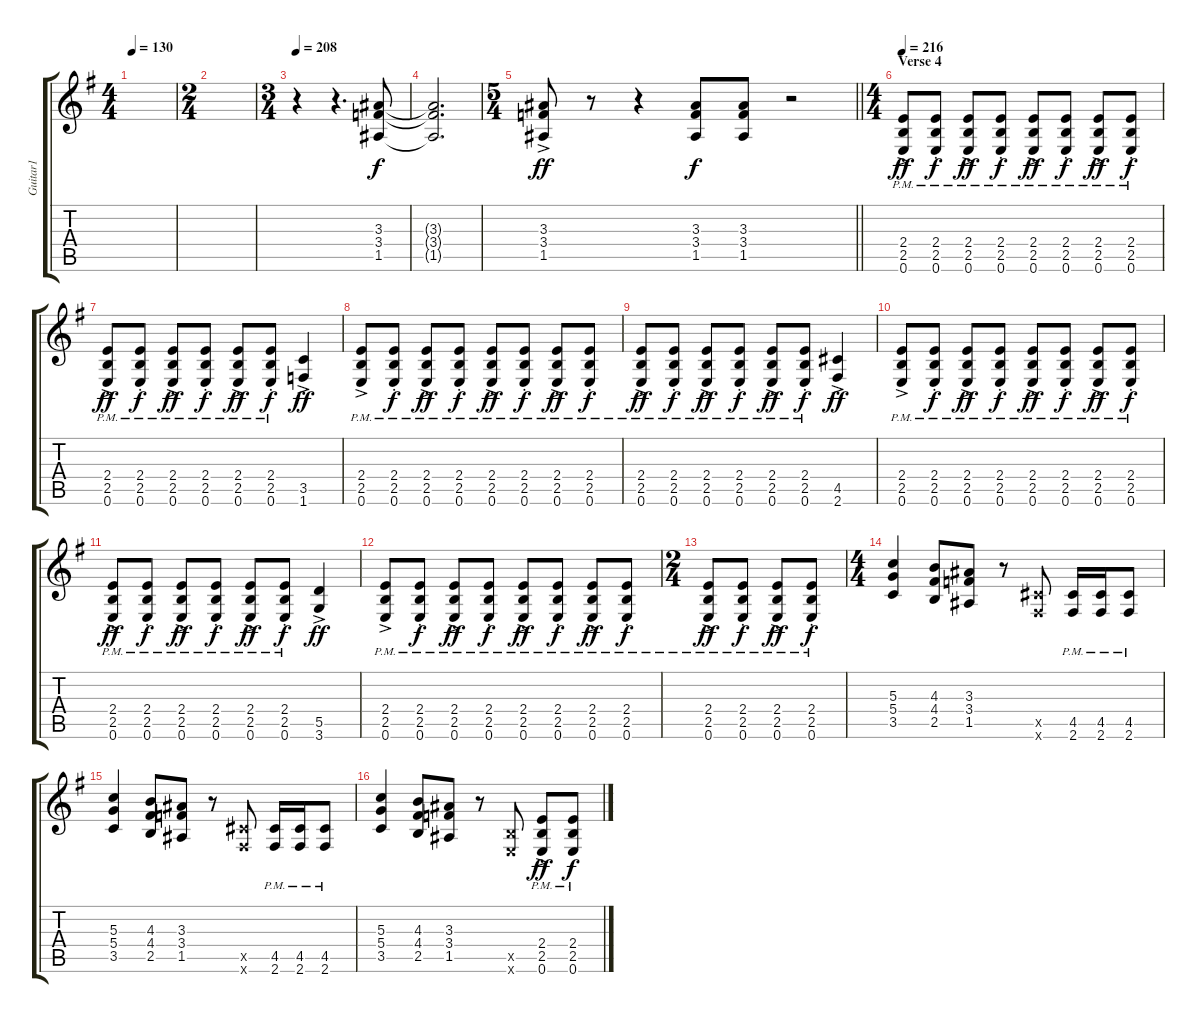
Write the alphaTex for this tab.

\track ("Guitar1" "Guitar1") {instrument distortionguitar}
\staff {score tabs}
\tuning (E4 B3 G3 D3 A2 E2) {hide}
\ts (4 4)
\tempo 130
\clef g2
\ks eminor
|
\ts (2 4)
|
\ts (3 4)
\tempo 208
r.4{volume 13} r.4{d} (3.3 3.4 1.5).8{dy f} |
(3.3{t} 3.4{t} 1.5{t}).2{d} |
\ts (5 4)
\barLineRight lightlight
(3.3{ac} 3.4{ac} 1.5{ac}).8{dy ff} r.8 r.4 (3.3 3.4 1.5).8{dy f} (3.3 3.4 1.5).8 r.2 |
\ts (4 4)
\section ("" "Verse 4")
\tempo 216
(2.4{ac pm} 2.5{ac pm} 0.6{ac pm}).8{dy ff} (2.4{pm st} 2.5{pm st} 0.6{pm st}).8{dy f} (2.4{ac pm} 2.5{ac pm} 0.6{ac pm}).8{dy ff} (2.4{pm st} 2.5{pm st} 0.6{pm st}).8{dy f} (2.4{ac pm} 2.5{ac pm} 0.6{ac pm}).8{dy ff} (2.4{pm st} 2.5{pm st} 0.6{pm st}).8{dy f} (2.4{ac pm} 2.5{ac pm} 0.6{ac pm}).8{dy ff} (2.4{pm st} 2.5{pm st} 0.6{pm st}).8{dy f} |
(2.4{ac pm} 2.5{ac pm} 0.6{ac pm}).8{dy ff} (2.4{pm st} 2.5{pm st} 0.6{pm st}).8{dy f} (2.4{ac pm} 2.5{ac pm} 0.6{ac pm}).8{dy ff} (2.4{pm st} 2.5{pm st} 0.6{pm st}).8{dy f} (2.4{ac pm} 2.5{ac pm} 0.6{ac pm}).8{dy ff} (2.4{pm st} 2.5{pm st} 0.6{pm st}).8{dy f} (3.5{ac} 1.6{ac}).4{dy ff} |
(2.4{ac pm} 2.5{ac pm} 0.6{ac pm}).8 (2.4{pm st} 2.5{pm st} 0.6{pm st}).8{dy f} (2.4{ac pm} 2.5{ac pm} 0.6{ac pm}).8{dy ff} (2.4{pm st} 2.5{pm st} 0.6{pm st}).8{dy f} (2.4{ac pm} 2.5{ac pm} 0.6{ac pm}).8{dy ff} (2.4{pm st} 2.5{pm st} 0.6{pm st}).8{dy f} (2.4{ac pm} 2.5{ac pm} 0.6{ac pm}).8{dy ff} (2.4{pm st} 2.5{pm st} 0.6{pm st}).8{dy f} |
(2.4{ac pm} 2.5{ac pm} 0.6{ac pm}).8{dy ff} (2.4{pm st} 2.5{pm st} 0.6{pm st}).8{dy f} (2.4{ac pm} 2.5{ac pm} 0.6{ac pm}).8{dy ff} (2.4{pm st} 2.5{pm st} 0.6{pm st}).8{dy f} (2.4{ac pm} 2.5{ac pm} 0.6{ac pm}).8{dy ff} (2.4{pm st} 2.5{pm st} 0.6{pm st}).8{dy f} (4.5{ac} 2.6{ac}).4{dy ff} |
(2.4{ac pm} 2.5{ac pm} 0.6{ac pm}).8 (2.4{pm st} 2.5{pm st} 0.6{pm st}).8{dy f} (2.4{ac pm} 2.5{ac pm} 0.6{ac pm}).8{dy ff} (2.4{pm st} 2.5{pm st} 0.6{pm st}).8{dy f} (2.4{ac pm} 2.5{ac pm} 0.6{ac pm}).8{dy ff} (2.4{pm st} 2.5{pm st} 0.6{pm st}).8{dy f} (2.4{ac pm} 2.5{ac pm} 0.6{ac pm}).8{dy ff} (2.4{pm st} 2.5{pm st} 0.6{pm st}).8{dy f} |
(2.4{ac pm} 2.5{ac pm} 0.6{ac pm}).8{dy ff} (2.4{pm st} 2.5{pm st} 0.6{pm st}).8{dy f} (2.4{ac pm} 2.5{ac pm} 0.6{ac pm}).8{dy ff} (2.4{pm st} 2.5{pm st} 0.6{pm st}).8{dy f} (2.4{ac pm} 2.5{ac pm} 0.6{ac pm}).8{dy ff} (2.4{pm st} 2.5{pm st} 0.6{pm st}).8{dy f} (5.5{ac} 3.6{ac}).4{dy ff} |
(2.4{ac pm} 2.5{ac pm} 0.6{ac pm}).8 (2.4{pm st} 2.5{pm st} 0.6{pm st}).8{dy f} (2.4{ac pm} 2.5{ac pm} 0.6{ac pm}).8{dy ff} (2.4{pm st} 2.5{pm st} 0.6{pm st}).8{dy f} (2.4{ac pm} 2.5{ac pm} 0.6{ac pm}).8{dy ff} (2.4{pm st} 2.5{pm st} 0.6{pm st}).8{dy f} (2.4{ac pm} 2.5{ac pm} 0.6{ac pm}).8{dy ff} (2.4{pm st} 2.5{pm st} 0.6{pm st}).8{dy f} |
\ts (2 4)
(2.4{ac pm} 2.5{ac pm} 0.6{ac pm}).8{dy ff} (2.4{pm st} 2.5{pm st} 0.6{pm st}).8{dy f} (2.4{ac pm} 2.5{ac pm} 0.6{ac pm}).8{dy ff} (2.4{pm st} 2.5{pm st} 0.6{pm st}).8{dy f} |
\ts (4 4)
(5.3 5.4 3.5).4 (4.3 4.4 2.5).8 (3.3 3.4 1.5).8 r.8 (4.5{x} 2.6{x}).8 (4.5{pm} 2.6{pm}).16 (4.5{pm} 2.6{pm}).16 (4.5{pm} 2.6{pm}).8 |
(5.3 5.4 3.5).4 (4.3 4.4 2.5).8 (3.3 3.4 1.5).8 r.8 (4.5{x} 2.6{x}).8 (4.5{pm} 2.6{pm}).16 (4.5{pm} 2.6{pm}).16 (4.5{pm} 2.6{pm}).8 |
(5.3 5.4 3.5).4 (4.3 4.4 2.5).8 (3.3 3.4 1.5).8 r.8 (2.5{x} 0.6{x}).8 (2.4{ac pm} 2.5{ac pm} 0.6{ac pm}).8{dy ff} (2.4{pm} 2.5{pm} 0.6{pm}).8{dy f}
